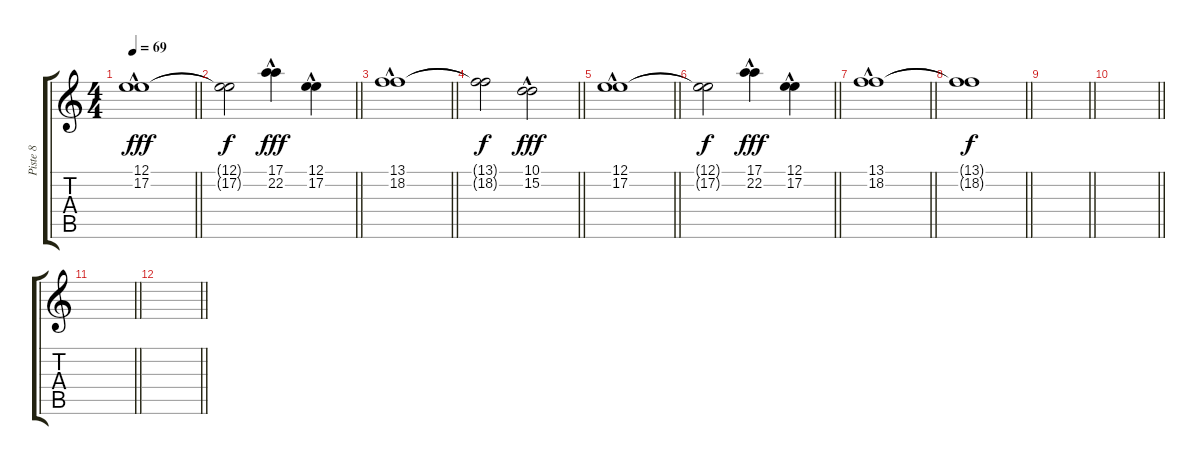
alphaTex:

\track ("Piste 8" "Piste 8") {instrument synthstrings2}
\staff {score tabs}
\tuning (E4 B3 G3 D3 A2 E2) {hide}
\ts (4 4)
\tempo 69
\clef g2
\barLineRight lightlight
\ks c
(12.1{hac} 17.2{hac}).1{dy fff} |
\barLineRight lightlight
(12.1{t} 17.2{t}).2{dy f} (17.1{hac} 22.2{hac}).4{dy fff} (12.1{hac} 17.2{hac}).4 |
\barLineRight lightlight
(13.1{hac} 18.2{hac}).1 |
\barLineRight lightlight
(13.1{t} 18.2{t}).2{dy f} (10.1{hac} 15.2{hac}).2{dy fff} |
\barLineRight lightlight
(12.1{hac} 17.2{hac}).1{volume 3} |
\barLineRight lightlight
(12.1{t} 17.2{t}).2{dy f} (17.1{hac} 22.2{hac}).4{dy fff} (12.1{hac} 17.2{hac}).4 |
\barLineRight lightlight
(13.1{hac} 18.2{hac}).1 |
\barLineRight lightlight
(13.1{t} 18.2{t}).1{dy f} |
\barLineRight lightlight
|
\barLineRight lightlight
|
\barLineRight lightlight
|
\barLineRight lightlight
